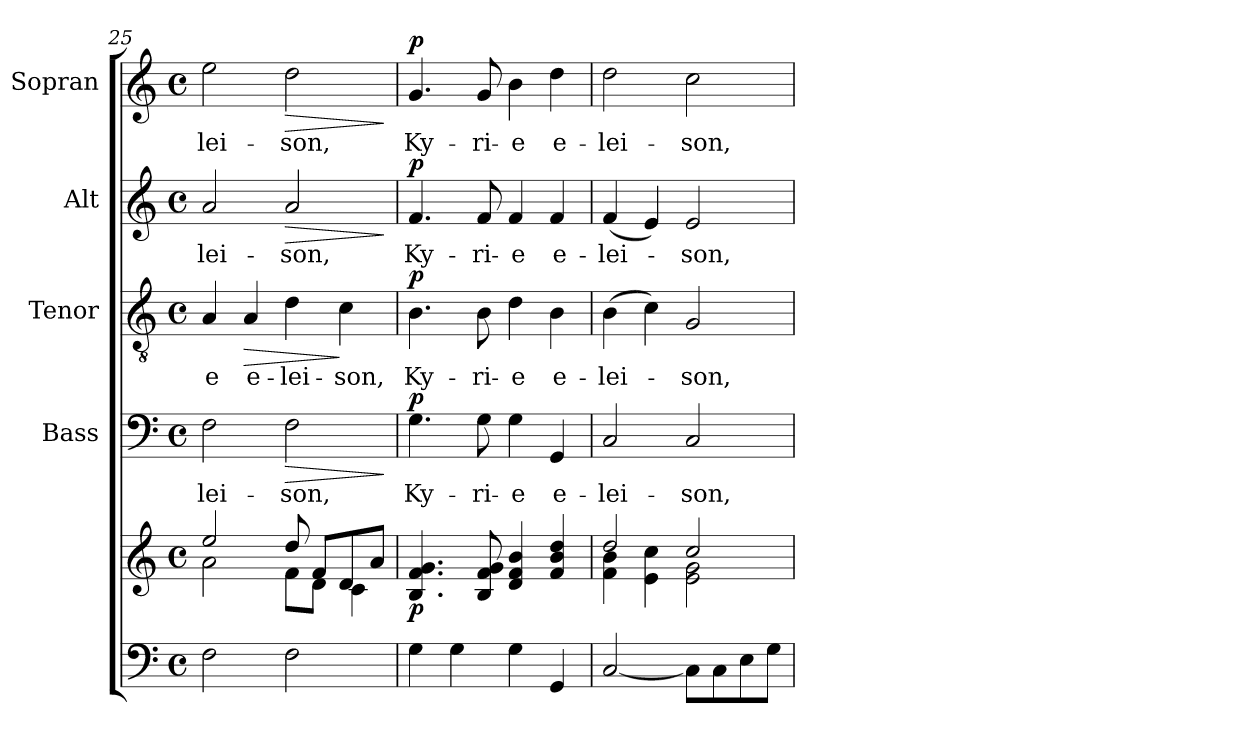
**kern	**kern	**dynam	**kern	**text	**dynam	**kern	**text	**dynam	**kern	**text	**dynam	**kern	**text	**dynam
*part5	*part5	*part5	*part4	*part4	*part4	*part3	*part3	*part3	*part2	*part2	*part2	*part1	*part1	*part1
*staff6	*staff5	*staff5/6	*staff4	*staff4	*staff4	*staff3	*staff3	*staff3	*staff2	*staff2	*staff2	*staff1	*staff1	*staff1
*	*	*	*I"Bass	*	*	*I"Tenor	*	*	*I"Alt	*	*	*I"Sopran	*	*
*	*	*	*I'B.	*	*	*I'T.	*	*	*I'A.	*	*	*I'S.	*	*
*clefF4	*clefG2	*	*clefF4	*	*	*clefGv2	*	*	*clefG2	*	*	*clefG2	*	*
*k[]	*k[]	*	*k[]	*	*	*k[]	*	*	*k[]	*	*	*k[]	*	*
*C:	*C:	*	*C:	*	*	*C:	*	*	*C:	*	*	*C:	*	*
*M4/4	*M4/4	*	*M4/4	*	*	*M4/4	*	*	*M4/4	*	*	*M4/4	*	*
*met(c)	*met(c)	*	*met(c)	*	*	*met(c)	*	*	*met(c)	*	*	*met(c)	*	*
=25	=25	=25	=25	=25	=25	=25	=25	=25	=25	=25	=25	=25	=25	=25
*	*^	*	*	*	*	*	*	*	*	*	*	*	*	*
!	!	!	!	!	!LO:LY:b	!	!	!LO:LY:b	!	!	!LO:LY:b	!	!	!LO:LY:b	!
2F\	2ee/	2a\	.	2F\	-lei-	.	4A/	-e	.	2a/	-lei-	.	2ee\	-lei-	.
!	!	!	!	!	!	!	!	!LO:LY:b	!LO:HP:b	!	!	!	!	!	!
.	.	.	.	.	.	.	4A/	e-	>	.	.	.	.	.	.
!	!	!	!	!	!LO:LY:b	!LO:HP:b	!	!LO:LY:b	!	!	!LO:LY:b	!LO:HP:b	!	!LO:LY:b	!LO:HP:b
2F\	8dd/	8f\L	.	2F\	-son,	>	4d\	-lei-	.	2a/	-son,	>	2dd\	-son,	>
.	8f/L	8d\J	.	.	.	.	.	.	.	.	.	.	.	.	.
!	!	!	!	!	!	!	!	!LO:LY:b	!	!	!	!	!	!	!
.	8d/	4c\	.	.	.	.	4c\	-son,	]	.	.	.	.	.	.
.	8a/J	.	.	.	.	.	.	.	.	.	.	.	.	.	.
*	*v	*v	*	*	*	*	*	*	*	*	*	*	*	*	*
.	.	.	.	.	]	.	.	.	.	.	]	.	.	]
=26	=26	=26	=26	=26	=26	=26	=26	=26	=26	=26	=26	=26	=26	=26
!	!	!LO:DY:b	!	!LO:LY:b	!LO:DY:a	!	!LO:LY:b	!LO:DY:a	!	!LO:LY:b	!LO:DY:a	!	!LO:LY:b	!LO:DY:a
4G\	4.B/ 4.f/ 4.g/	p	4.G\	Ky-	p	4.B\	Ky-	p	4.f/	Ky-	p	4.g/	Ky-	p
4G\	.	.	.	.	.	.	.	.	.	.	.	.	.	.
!	!	!	!	!LO:LY:b	!	!	!LO:LY:b	!	!	!LO:LY:b	!	!	!LO:LY:b	!
.	8B/ 8f/ 8g/	.	8G\	-ri-	.	8B\	-ri-	.	8f/	-ri-	.	8g/	-ri-	.
!	!	!	!	!LO:LY:b	!	!	!LO:LY:b	!	!	!LO:LY:b	!	!	!LO:LY:b	!
4G\	4d/ 4f/ 4b/	.	4G\	-e	.	4d\	-e	.	4f/	-e	.	4b\	-e	.
!	!	!	!	!LO:LY:b	!	!	!LO:LY:b	!	!	!LO:LY:b	!	!	!LO:LY:b	!
4GG/	4f/ 4b/ 4dd/	.	4GG/	e-	.	4B\	e-	.	4f/	e-	.	4dd\	e-	.
!!LO:PB:g=z
=27	=27	=27	=27	=27	=27	=27	=27	=27	=27	=27	=27	=27	=27	=27
*	*^	*	*	*	*	*	*	*	*	*	*	*	*	*
!	!	!	!	!	!LO:LY:b	!	!	!LO:LY:b	!	!	!LO:LY:b	!	!	!LO:LY:b	!
[2C/	2dd/	4f\ 4b\	.	2C/	-lei-	.	(>4B\	-lei-	.	(<4f/	-lei-	.	2dd\	-lei-	.
.	.	4e\ 4cc\	.	.	.	.	4c\)	.	.	4e/)	.	.	.	.	.
!	!	!	!	!	!LO:LY:b	!	!	!LO:LY:b	!	!	!LO:LY:b	!	!	!LO:LY:b	!
8C\L]	2cc/	2e\ 2g\	.	2C/	-son,	.	2G/	-son,	.	2e/	-son,	.	2cc\	-son,	.
8C\	.	.	.	.	.	.	.	.	.	.	.	.	.	.	.
8E\	.	.	.	.	.	.	.	.	.	.	.	.	.	.	.
8G\J	.	.	.	.	.	.	.	.	.	.	.	.	.	.	.
*	*v	*v	*	*	*	*	*	*	*	*	*	*	*	*	*
=	=	=	=	=	=	=	=	=	=	=	=	=	=	=
*-	*-	*-	*-	*-	*-	*-	*-	*-	*-	*-	*-	*-	*-	*-
